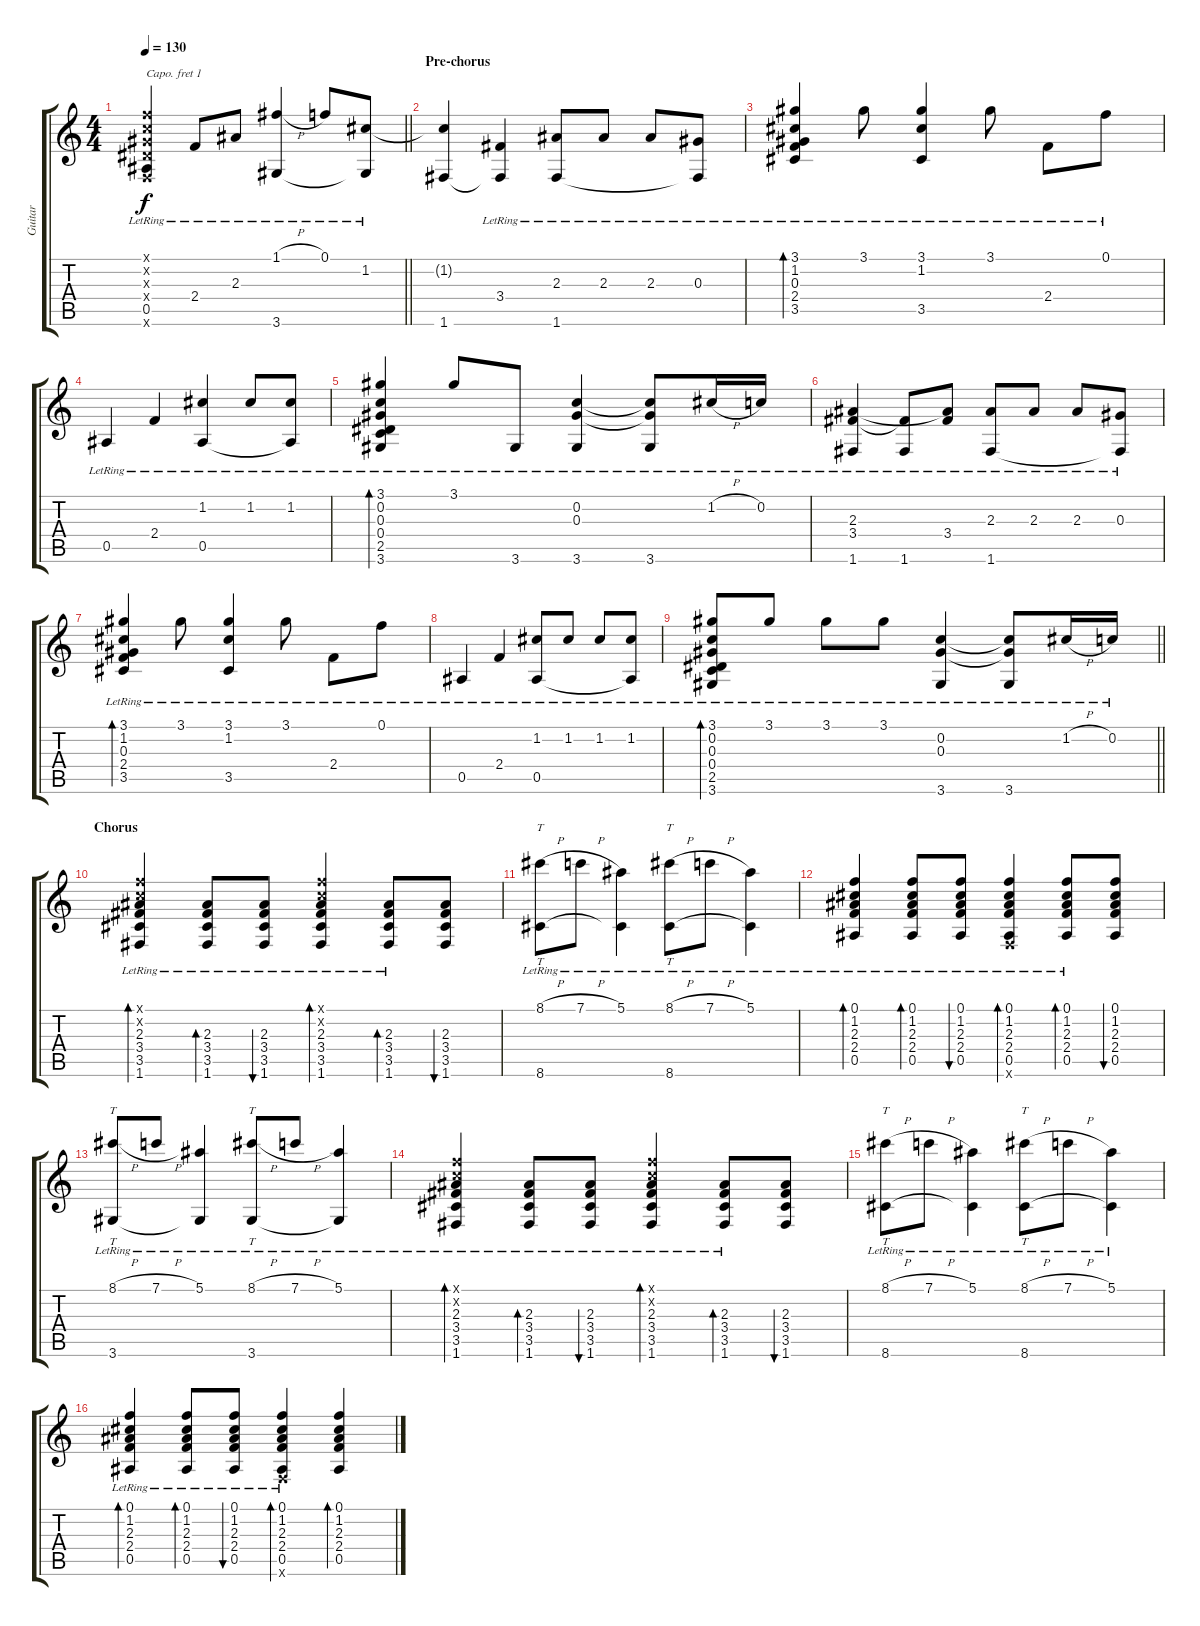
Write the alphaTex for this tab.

\track ("Guitar" "Guitar") {instrument acousticguitarsteel}
\staff {score tabs}
\capo 1
\tuning (E4 B3 G3 D3 A2 E2) {hide}
\ts (4 4)
\tempo 130
\clef g2
\barLineRight lightlight
\ks c
(0.1{x} 0.2{x} 0.3{x} 0.4{x} 0.5{lr} 0.6{x}).4{dy f} 2.4{lr}.8 2.3{lr}.8 (1.1{h lr} 3.6{lr}).4 0.1{lr}.8 (1.2{lr} 3.6{t}).8 |
\section ("" "Pre-chorus")
(1.2{t} 1.6).4 (3.4{lr} 1.6{t}).4 (2.3{lr} 1.6{lr}).8 2.3{lr}.8 2.3{lr}.8 (0.3{lr} 1.6{t}).8 |
(3.1{lr} 1.2{lr} 0.3{lr} 2.4{lr} 3.5{lr}).4{bd 30} 3.1{lr}.8 (3.1{lr} 1.2{lr} 3.5{lr}).4 3.1{lr}.8 2.4{lr}.8 0.1{lr}.8 |
0.5{lr}.4 2.4{lr}.4 (1.2{lr} 0.5{lr}).4 1.2{lr}.8 (1.2{lr} 0.5{t}).8 |
(3.1{lr} 0.2{lr} 0.3{lr} 0.4{lr} 2.5{lr} 3.6{lr}).4{bd 30} 3.1{lr}.8 3.6{lr}.8 (0.2{lr} 0.3{lr} 3.6{lr}).4 (0.2{t} 0.3{t} 3.6{lr}).8 1.2{h lr}.16 0.2{lr}.16 |
(2.3{lr} 3.4{lr} 1.6{lr}).4 (3.4{t} 1.6{lr}).8 (2.3{t} 3.4{lr}).8 (2.3{lr} 1.6{lr}).8 2.3{lr}.8 2.3{lr}.8 (0.3{lr} 1.6{t}).8 |
(3.1{lr} 1.2{lr} 0.3{lr} 2.4{lr} 3.5{lr}).4{bd 30} 3.1{lr}.8 (3.1{lr} 1.2{lr} 3.5{lr}).4 3.1{lr}.8 2.4{lr}.8 0.1{lr}.8 |
0.5{lr}.4 2.4{lr}.4 (1.2{lr} 0.5{lr}).8 1.2{lr}.8 1.2{lr}.8 (1.2{lr} 0.5{t}).8 |
\barLineRight lightlight
(3.1{lr} 0.2{lr} 0.3{lr} 0.4{lr} 2.5{lr} 3.6{lr}).8{bd 30} 3.1{lr}.8 3.1{lr}.8 3.1{lr}.8 (0.2{lr} 0.3{lr} 3.6{lr}).4 (0.2{t} 0.3{t} 3.6{lr}).8 1.2{h lr}.16 0.2{lr}.16 |
\section ("" "Chorus")
(0.1{x} 0.2{x} 2.3{lr} 3.4{lr} 3.5{lr} 1.6{lr}).4{bd 30} (2.3{lr} 3.4{lr} 3.5{lr} 1.6{lr}).8{bd 30} (2.3{lr} 3.4{lr} 3.5{lr} 1.6{lr}).8{bu 30} (0.1{x} 0.2{x} 2.3{lr} 3.4{lr} 3.5{lr} 1.6{lr}).4{bd 30} (2.3{lr} 3.4{lr} 3.5{lr} 1.6{lr}).8{bd 30} (2.3 3.4 3.5 1.6).8{bu 30} |
(8.1{h lr} 8.6{lr}).8{tt} 7.1{h lr}.8 (5.1{lr} 8.6{t}).4 (8.1{h lr} 8.6{lr}).8{tt} 7.1{h lr}.8 (5.1{lr} 8.6{t}).4 |
(0.1{lr} 1.2{lr} 2.3{lr} 2.4{lr} 0.5{lr}).4{bd 30} (0.1{lr} 1.2{lr} 2.3{lr} 2.4{lr} 0.5{lr}).8{bd 30} (0.1{lr} 1.2{lr} 2.3{lr} 2.4{lr} 0.5{lr}).8{bu 30} (0.1{lr} 1.2{lr} 2.3{lr} 2.4{lr} 0.5{lr} 0.6{x}).4{bd 30} (0.1{lr} 1.2{lr} 2.3{lr} 2.4{lr} 0.5{lr}).8{bd 30} (0.1 1.2 2.3 2.4 0.5).8{bu 30} |
(8.1{h lr} 3.6{lr}).8{tt} 7.1{h lr}.8 (5.1{lr} 3.6{t}).4 (8.1{h lr} 3.6{lr}).8{tt} 7.1{h lr}.8 (5.1{lr} 3.6{t}).4 |
(0.1{x} 0.2{x} 2.3{lr} 3.4{lr} 3.5{lr} 1.6{lr}).4{bd 30} (2.3{lr} 3.4{lr} 3.5{lr} 1.6{lr}).8{bd 30} (2.3{lr} 3.4{lr} 3.5{lr} 1.6{lr}).8{bu 30} (0.1{x} 0.2{x} 2.3{lr} 3.4{lr} 3.5{lr} 1.6{lr}).4{bd 30} (2.3{lr} 3.4{lr} 3.5{lr} 1.6{lr}).8{bd 30} (2.3 3.4 3.5 1.6).8{bu 30} |
(8.1{h lr} 8.6{lr}).8{tt} 7.1{h lr}.8 (5.1{lr} 8.6{t}).4 (8.1{h lr} 8.6{lr}).8{tt} 7.1{h lr}.8 (5.1{lr} 8.6{t}).4 |
(0.1{lr} 1.2{lr} 2.3{lr} 2.4{lr} 0.5{lr}).4{bd 30} (0.1{lr} 1.2{lr} 2.3{lr} 2.4{lr} 0.5{lr}).8{bd 30} (0.1{lr} 1.2{lr} 2.3{lr} 2.4{lr} 0.5{lr}).8{bu 30} (0.1{lr} 1.2{lr} 2.3{lr} 2.4{lr} 0.5{lr} 0.6{x}).4{bd 30} (0.1 1.2 2.3 2.4 0.5).4{bd 30}
